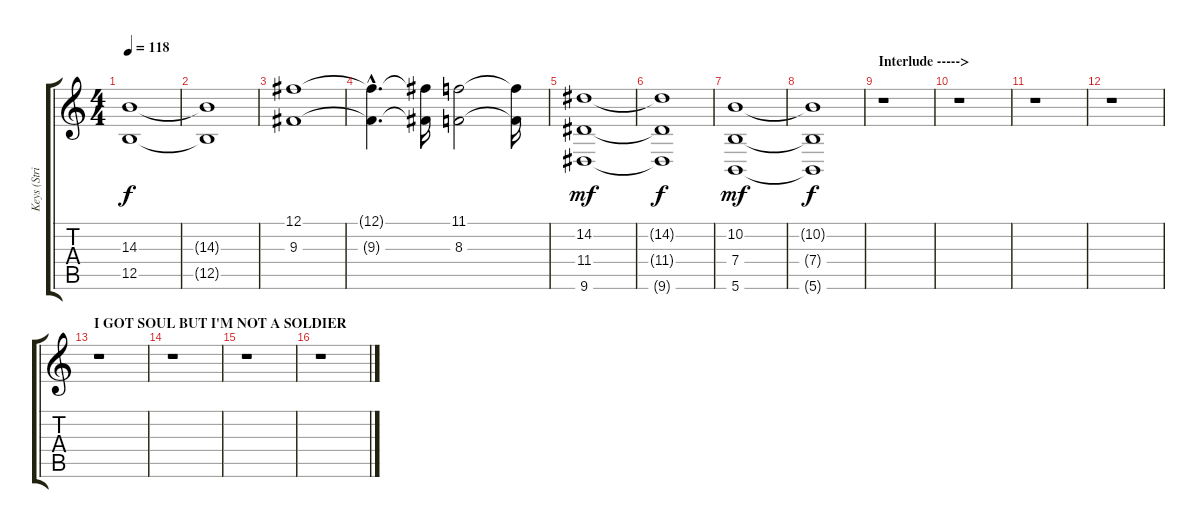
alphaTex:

\track ("Keys (Strings)" "Keys (Stri") {instrument synthstrings2}
\staff {score tabs}
\tuning (Gb4 Db4 A3 E3 B2 Gb2) {hide}
\ts (4 4)
\tempo 118
\clef g2
\ks c
(14.3 12.5).1{dy f} |
(14.3{t} 12.5{t}).1 |
(12.1 9.3).1 |
(12.1{hac t} 9.3{hac t}).4{d} (12.1{t} 9.3{t}).16 (11.1 8.3).2 (11.1{t} 8.3{t}).16 |
(14.2 11.4 9.6).1{dy mf} |
(14.2{t} 11.4{t} 9.6{t}).1{dy f} |
(10.2 7.4 5.6).1{dy mf} |
(10.2{t} 7.4{t} 5.6{t}).1{dy f} |
\section ("" "Interlude ----->")
r.1 |
r.1 |
r.1 |
r.1 |
\section ("" "I GOT SOUL BUT I'M NOT A SOLDIER")
r.1 |
r.1 |
r.1 |
r.1
